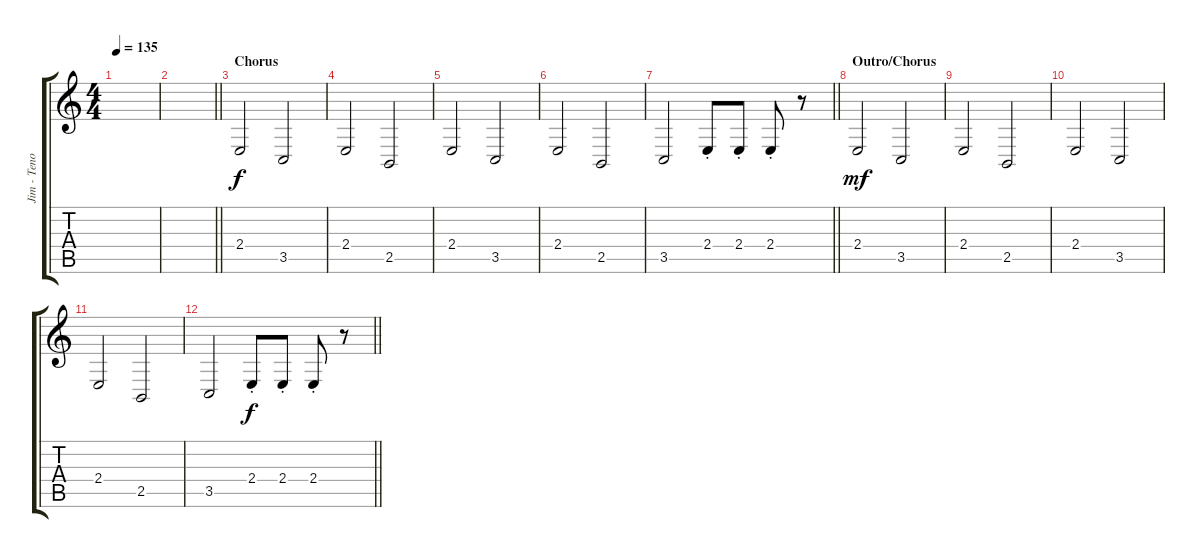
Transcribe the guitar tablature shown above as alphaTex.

\track ("Jim - Tenor Sax" "Jim - Teno") {instrument tenorsax}
\staff {score tabs}
\tuning (E4 B3 G3 D3 A2 E2) {hide}
\ts (4 4)
\tempo 135
\clef g2
\ks c
|
\barLineRight lightlight
|
\section ("" "Chorus")
2.4.2 3.5.2 |
2.4.2 2.5.2 |
2.4.2 3.5.2 |
2.4.2 2.5.2 |
\barLineRight lightlight
3.5.2 2.4{st}.8{dy f} 2.4{st}.8 2.4{st}.8 r.8 |
\section ("" "Outro/Chorus")
2.4.2{dy mf} 3.5.2 |
2.4.2 2.5.2 |
2.4.2 3.5.2 |
2.4.2 2.5.2 |
\barLineRight lightlight
3.5.2 2.4{st}.8{dy f} 2.4{st}.8 2.4{st}.8 r.8
